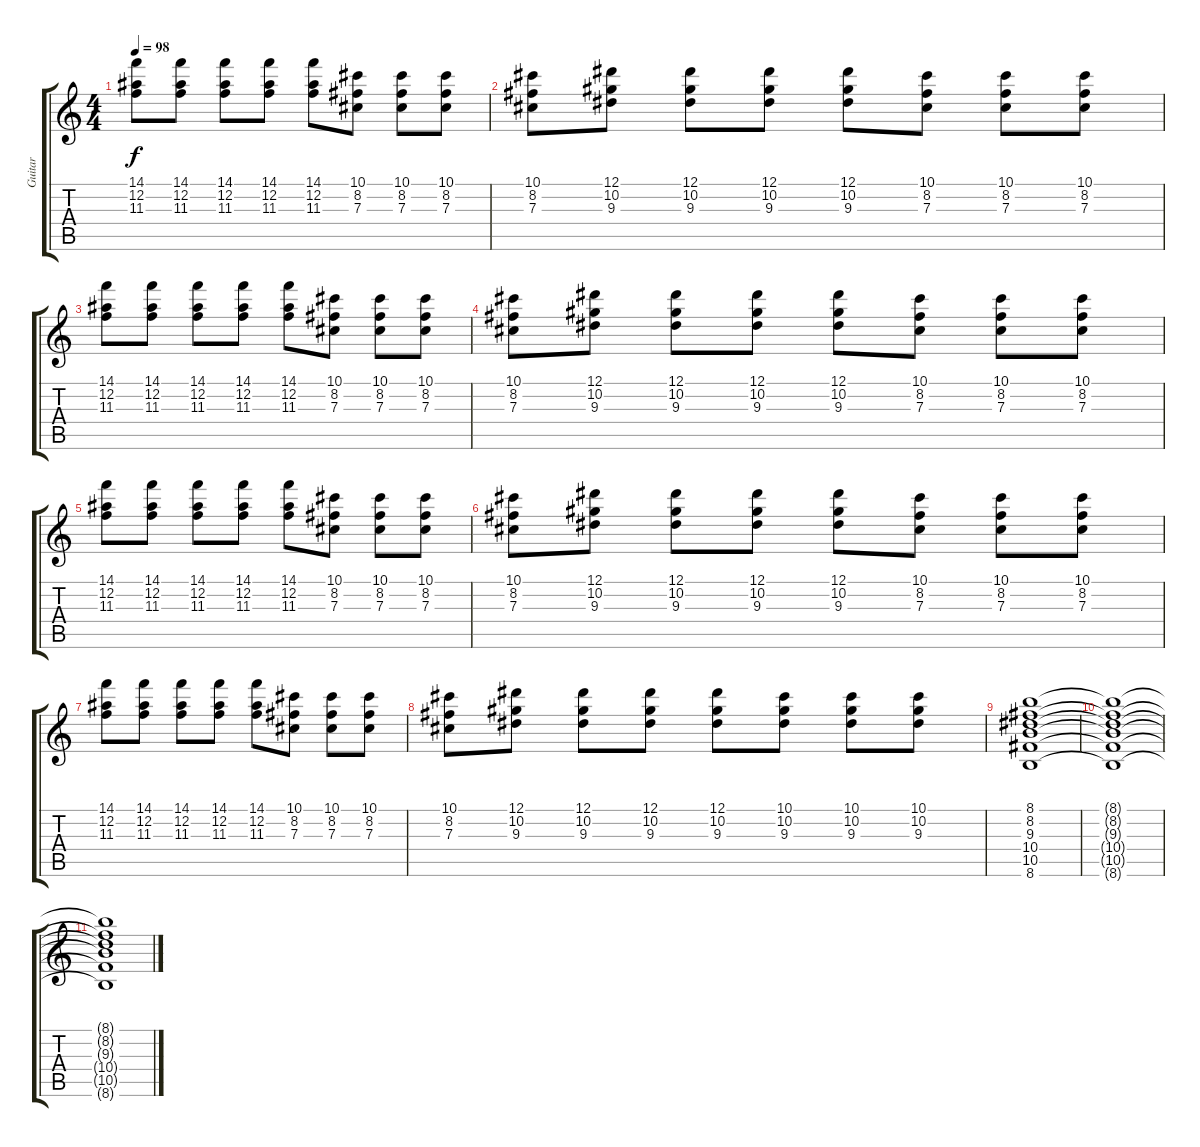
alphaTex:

\track ("Guitar" "Guitar") {instrument electricguitarjazz}
\staff {score tabs}
\tuning (Eb4 Bb3 Gb3 Db3 Ab2 Eb2) {hide}
\ts (4 4)
\tempo 98
\clef g2
\ks c
(14.1 12.2 11.3).8{dy f} (14.1 12.2 11.3).8 (14.1 12.2 11.3).8 (14.1 12.2 11.3).8 (14.1 12.2 11.3).8 (10.1 8.2 7.3).8 (10.1 8.2 7.3).8 (10.1 8.2 7.3).8 |
(10.1 8.2 7.3).8 (12.1 10.2 9.3).8 (12.1 10.2 9.3).8 (12.1 10.2 9.3).8 (12.1 10.2 9.3).8 (10.1 8.2 7.3).8 (10.1 8.2 7.3).8 (10.1 8.2 7.3).8 |
(14.1 12.2 11.3).8 (14.1 12.2 11.3).8 (14.1 12.2 11.3).8 (14.1 12.2 11.3).8 (14.1 12.2 11.3).8 (10.1 8.2 7.3).8 (10.1 8.2 7.3).8 (10.1 8.2 7.3).8 |
(10.1 8.2 7.3).8 (12.1 10.2 9.3).8 (12.1 10.2 9.3).8 (12.1 10.2 9.3).8 (12.1 10.2 9.3).8 (10.1 8.2 7.3).8 (10.1 8.2 7.3).8 (10.1 8.2 7.3).8 |
(14.1 12.2 11.3).8 (14.1 12.2 11.3).8 (14.1 12.2 11.3).8 (14.1 12.2 11.3).8 (14.1 12.2 11.3).8 (10.1 8.2 7.3).8 (10.1 8.2 7.3).8 (10.1 8.2 7.3).8 |
(10.1 8.2 7.3).8 (12.1 10.2 9.3).8 (12.1 10.2 9.3).8 (12.1 10.2 9.3).8 (12.1 10.2 9.3).8 (10.1 8.2 7.3).8 (10.1 8.2 7.3).8 (10.1 8.2 7.3).8 |
(14.1 12.2 11.3).8 (14.1 12.2 11.3).8 (14.1 12.2 11.3).8 (14.1 12.2 11.3).8 (14.1 12.2 11.3).8 (10.1 8.2 7.3).8 (10.1 8.2 7.3).8 (10.1 8.2 7.3).8 |
(10.1 8.2 7.3).8 (12.1 10.2 9.3).8 (12.1 10.2 9.3).8 (12.1 10.2 9.3).8 (12.1 10.2 9.3).8 (10.1 10.2 9.3).8 (10.1 10.2 9.3).8 (10.1 10.2 9.3).8 |
(8.1 8.2 9.3 10.4 10.5 8.6).1 |
(8.1{t} 8.2{t} 9.3{t} 10.4{t} 10.5{t} 8.6{t}).1 |
(8.1{t} 8.2{t} 9.3{t} 10.4{t} 10.5{t} 8.6{t}).1
